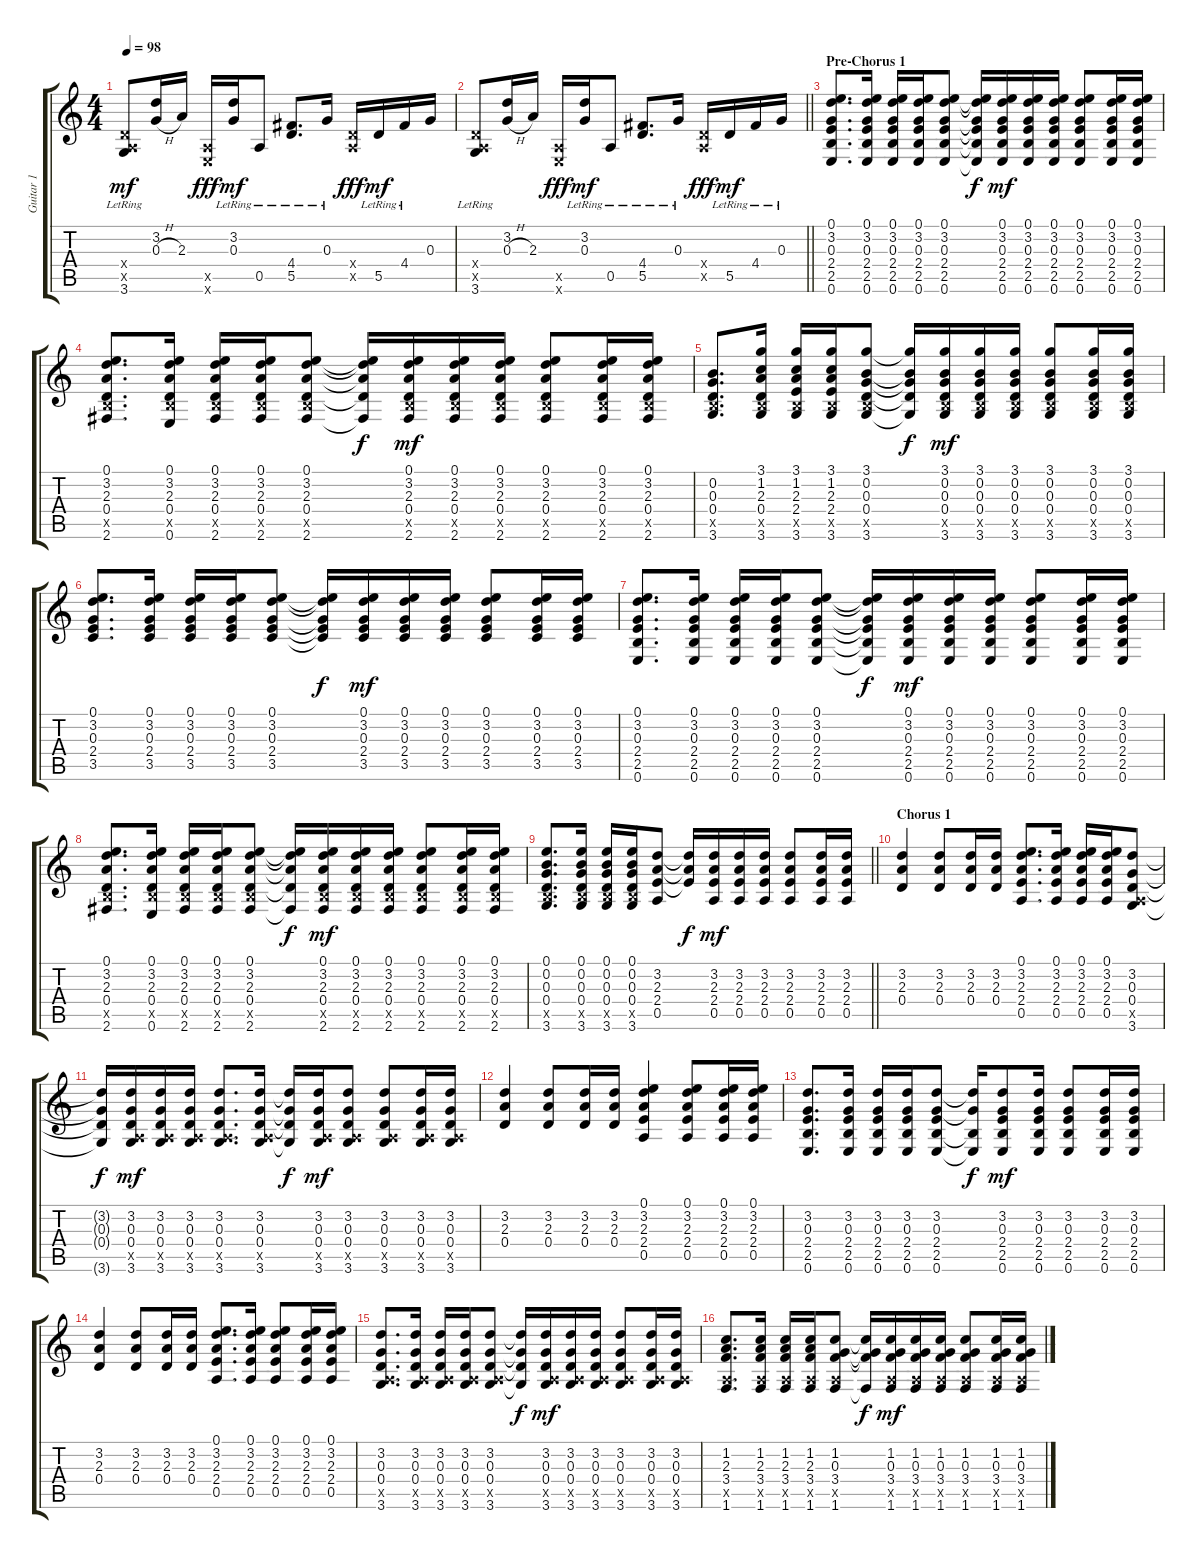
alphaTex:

\track ("Guitar 1" "Guitar 1") {instrument acousticguitarsteel}
\staff {score tabs}
\tuning (E4 B3 G3 D3 A2 E2) {hide}
\ts (4 4)
\tempo 98
\clef g2
\ks c
(0.4{x} 0.5{x} 3.6{lr}).8{dy mf} (3.2 0.3{h}).16 2.3.16 (0.5{x} 0.6{x}).16{dy fff} (3.2{lr} 0.3{lr}).16{dy mf} 0.5{lr}.8 (4.4{lr} 5.5{lr}).8{d} 0.3{lr}.16 (0.4{x} 0.5{x}).16{dy fff} 5.5{lr}.16{dy mf} 4.4{lr}.16 0.3.16 |
\barLineRight lightlight
(0.4{x} 0.5{x} 3.6{lr}).8 (3.2 0.3{h}).16 2.3.16 (0.5{x} 0.6{x}).16{dy fff} (3.2{lr} 0.3{lr}).16{dy mf} 0.5{lr}.8 (4.4{lr} 5.5{lr}).8{d} 0.3{lr}.16 (0.4{x} 0.5{x}).16{dy fff} 5.5{lr}.16{dy mf} 4.4{lr}.16 0.3{lr}.16 |
\section ("" "Pre-Chorus 1")
(0.1 3.2 0.3 2.4 2.5 0.6).8{d} (0.1 3.2 0.3 2.4 2.5 0.6).16 (0.1 3.2 0.3 2.4 2.5 0.6).16 (0.1 3.2 0.3 2.4 2.5 0.6).16 (0.1 3.2 0.3 2.4 2.5 0.6).8 (0.1{t} 3.2{t} 0.3{t} 2.4{t} 2.5{t} 0.6{t}).16{dy f} (0.1 3.2 0.3 2.4 2.5 0.6).16{dy mf} (0.1 3.2 0.3 2.4 2.5 0.6).16 (0.1 3.2 0.3 2.4 2.5 0.6).16 (0.1 3.2 0.3 2.4 2.5 0.6).8 (0.1 3.2 0.3 2.4 2.5 0.6).16 (0.1 3.2 0.3 2.4 2.5 0.6).16 |
(0.1 3.2 2.3 0.4 2.5{x} 2.6).8{d} (0.1 3.2 2.3 0.4 2.5{x} 0.6).16 (0.1 3.2 2.3 0.4 2.5{x} 2.6).16 (0.1 3.2 2.3 0.4 2.5{x} 2.6).16 (0.1 3.2 2.3 0.4 2.5{x} 2.6).8 (0.1{t} 3.2{t} 2.3{t} 0.4{t} 2.6{t}).16{dy f} (0.1 3.2 2.3 0.4 2.5{x} 2.6).16{dy mf} (0.1 3.2 2.3 0.4 2.5{x} 2.6).16 (0.1 3.2 2.3 0.4 2.5{x} 2.6).16 (0.1 3.2 2.3 0.4 2.5{x} 2.6).8 (0.1 3.2 2.3 0.4 2.5{x} 2.6).16 (0.1 3.2 2.3 0.4 2.5{x} 2.6).16 |
(0.2 0.3 0.4 2.5{x} 3.6).8{d} (3.1 1.2 2.3 0.4 2.5{x} 3.6).16 (3.1 1.2 2.3 2.4 2.5{x} 3.6).16 (3.1 1.2 2.3 2.4 2.5{x} 3.6).16 (3.1 0.2 0.3 0.4 2.5{x} 3.6).8 (3.1{t} 0.2{t} 0.3{t} 0.4{t} 3.6{t}).16{dy f} (3.1 0.2 0.3 0.4 2.5{x} 3.6).16{dy mf} (3.1 0.2 0.3 0.4 2.5{x} 3.6).16 (3.1 0.2 0.3 0.4 2.5{x} 3.6).16 (3.1 0.2 0.3 0.4 2.5{x} 3.6).8 (3.1 0.2 0.3 0.4 2.5{x} 3.6).16 (3.1 0.2 0.3 0.4 2.5{x} 3.6).16 |
(0.1 3.2 0.3 2.4 3.5).8{d} (0.1 3.2 0.3 2.4 3.5).16 (0.1 3.2 0.3 2.4 3.5).16 (0.1 3.2 0.3 2.4 3.5).16 (0.1 3.2 0.3 2.4 3.5).8 (0.1{t} 3.2{t} 0.3{t} 2.4{t} 3.5{t}).16{dy f} (0.1 3.2 0.3 2.4 3.5).16{dy mf} (0.1 3.2 0.3 2.4 3.5).16 (0.1 3.2 0.3 2.4 3.5).16 (0.1 3.2 0.3 2.4 3.5).8 (0.1 3.2 0.3 2.4 3.5).16 (0.1 3.2 0.3 2.4 3.5).16 |
(0.1 3.2 0.3 2.4 2.5 0.6).8{d} (0.1 3.2 0.3 2.4 2.5 0.6).16 (0.1 3.2 0.3 2.4 2.5 0.6).16 (0.1 3.2 0.3 2.4 2.5 0.6).16 (0.1 3.2 0.3 2.4 2.5 0.6).8 (0.1{t} 3.2{t} 0.3{t} 2.4{t} 2.5{t} 0.6{t}).16{dy f} (0.1 3.2 0.3 2.4 2.5 0.6).16{dy mf} (0.1 3.2 0.3 2.4 2.5 0.6).16 (0.1 3.2 0.3 2.4 2.5 0.6).16 (0.1 3.2 0.3 2.4 2.5 0.6).8 (0.1 3.2 0.3 2.4 2.5 0.6).16 (0.1 3.2 0.3 2.4 2.5 0.6).16 |
(0.1 3.2 2.3 0.4 2.5{x} 2.6).8{d} (0.1 3.2 2.3 0.4 2.5{x} 0.6).16 (0.1 3.2 2.3 0.4 2.5{x} 2.6).16 (0.1 3.2 2.3 0.4 2.5{x} 2.6).16 (0.1 3.2 2.3 0.4 2.5{x} 2.6).8 (0.1{t} 3.2{t} 2.3{t} 0.4{t} 2.6{t}).16{dy f} (0.1 3.2 2.3 0.4 2.5{x} 2.6).16{dy mf} (0.1 3.2 2.3 0.4 2.5{x} 2.6).16 (0.1 3.2 2.3 0.4 2.5{x} 2.6).16 (0.1 3.2 2.3 0.4 2.5{x} 2.6).8 (0.1 3.2 2.3 0.4 2.5{x} 2.6).16 (0.1 3.2 2.3 0.4 2.5{x} 2.6).16 |
\barLineRight lightlight
(0.1 0.2 0.3 0.4 2.5{x} 3.6).8{d} (0.1 0.2 0.3 0.4 2.5{x} 3.6).16 (0.1 0.2 0.3 0.4 2.5{x} 3.6).16 (0.1 0.2 0.3 0.4 2.5{x} 3.6).16 (3.2 2.3 2.4 0.5).8 (3.2{t} 2.3{t} 2.4{t}).16{dy f} (3.2 2.3 2.4 0.5).16{dy mf} (3.2 2.3 2.4 0.5).16 (3.2 2.3 2.4 0.5).16 (3.2 2.3 2.4 0.5).8 (3.2 2.3 2.4 0.5).16 (3.2 2.3 2.4 0.5).16 |
\section ("" "Chorus 1")
(3.2 2.3 0.4).4 (3.2 2.3 0.4).8 (3.2 2.3 0.4).16 (3.2 2.3 0.4).16 (0.1 3.2 2.3 2.4 0.5).8{d} (0.1 3.2 2.3 2.4 0.5).16 (0.1 3.2 2.3 2.4 0.5).16 (0.1 3.2 2.3 2.4 0.5).16 (3.2 0.3 0.4 0.5{x} 3.6).8 |
(3.2{t} 0.3{t} 0.4{t} 3.6{t}).16{dy f} (3.2 0.3 0.4 0.5{x} 3.6).16{dy mf} (3.2 0.3 0.4 0.5{x} 3.6).16 (3.2 0.3 0.4 0.5{x} 3.6).16 (3.2 0.3 0.4 0.5{x} 3.6).8{d} (3.2 0.3 0.4 0.5{x} 3.6).16 (3.2{t} 0.3{t} 0.4{t} 3.6{t}).16{dy f} (3.2 0.3 0.4 0.5{x} 3.6).16{dy mf} (3.2 0.3 0.4 0.5{x} 3.6).8 (3.2 0.3 0.4 0.5{x} 3.6).8 (3.2 0.3 0.4 0.5{x} 3.6).16 (3.2 0.3 0.4 0.5{x} 3.6).16 |
(3.2 2.3 0.4).4 (3.2 2.3 0.4).8 (3.2 2.3 0.4).16 (3.2 2.3 0.4).16 (0.1 3.2 2.3 2.4 0.5).4 (0.1 3.2 2.3 2.4 0.5).8 (0.1 3.2 2.3 2.4 0.5).16 (0.1 3.2 2.3 2.4 0.5).16 |
(3.2 0.3 2.4 2.5 0.6).8{d} (3.2 0.3 2.4 2.5 0.6).16 (3.2 0.3 2.4 2.5 0.6).16 (3.2 0.3 2.4 2.5 0.6).16 (3.2 0.3 2.4 2.5 0.6).8 (3.2{t} 0.3{t} 2.5{t} 0.6{t}).16{dy f} (3.2 0.3 2.4 2.5 0.6).8{dy mf} (3.2 0.3 2.4 2.5 0.6).16 (3.2 0.3 2.4 2.5 0.6).8 (3.2 0.3 2.4 2.5 0.6).16 (3.2 0.3 2.4 2.5 0.6).16 |
(3.2 2.3 0.4).4 (3.2 2.3 0.4).8 (3.2 2.3 0.4).16 (3.2 2.3 0.4).16 (0.1 3.2 2.3 2.4 0.5).8{d} (0.1 3.2 2.3 2.4 0.5).16 (0.1 3.2 2.3 2.4 0.5).8 (0.1 3.2 2.3 2.4 0.5).16 (0.1 3.2 2.3 2.4 0.5).16 |
(3.2 0.3 0.4 0.5{x} 3.6).8{d} (3.2 0.3 0.4 0.5{x} 3.6).16 (3.2 0.3 0.4 0.5{x} 3.6).16 (3.2 0.3 0.4 0.5{x} 3.6).16 (3.2 0.3 0.4 0.5{x} 3.6).8 (3.2{t} 0.3{t} 0.4{t} 3.6{t}).16{dy f} (3.2 0.3 0.4 0.5{x} 3.6).16{dy mf} (3.2 0.3 0.4 0.5{x} 3.6).16 (3.2 0.3 0.4 0.5{x} 3.6).16 (3.2 0.3 0.4 0.5{x} 3.6).8 (3.2 0.3 0.4 0.5{x} 3.6).16 (3.2 0.3 0.4 0.5{x} 3.6).16 |
(1.2 2.3 3.4 0.5{x} 1.6).8{d} (1.2 2.3 3.4 0.5{x} 1.6).16 (1.2 2.3 3.4 0.5{x} 1.6).16 (1.2 2.3 3.4 0.5{x} 1.6).16 (1.2 0.3 3.4 0.5{x} 1.6).8 (1.2{t} 0.3{t} 3.4{t} 1.6{t}).16{dy f} (1.2 0.3 3.4 0.5{x} 1.6).16{dy mf} (1.2 0.3 3.4 0.5{x} 1.6).16 (1.2 0.3 3.4 0.5{x} 1.6).16 (1.2 0.3 3.4 0.5{x} 1.6).8 (1.2 0.3 3.4 0.5{x} 1.6).16 (1.2 0.3 3.4 0.5{x} 1.6).16
